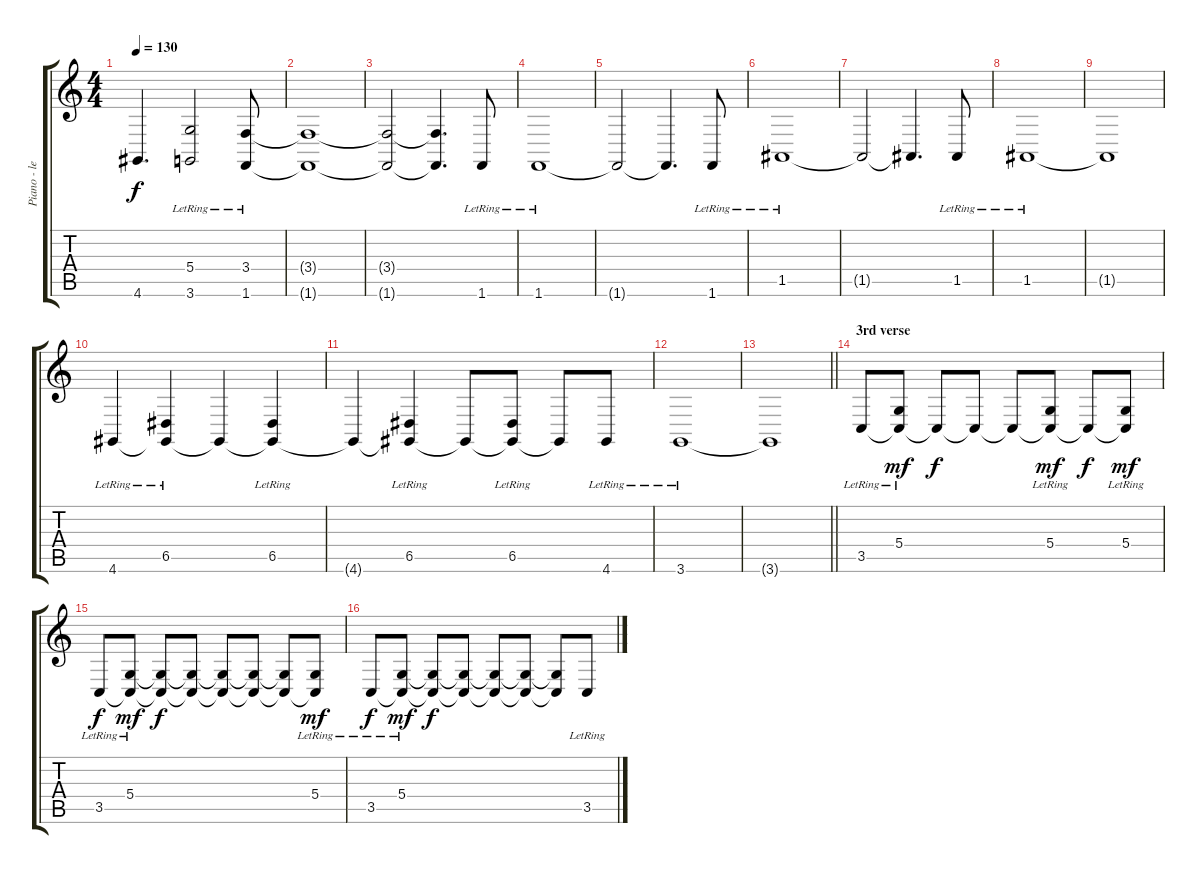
\track ("Piano - left ha" "Piano - le") {instrument brightacousticpiano}
\staff {score tabs}
\tuning (E4 B3 G3 D3 A2 E2) {hide}
\ts (4 4)
\tempo 130
\clef g2
\ks c
4.6{t}.4{d dy f} (5.4{lr} 3.6{lr}).2 (3.4{lr} 1.6{lr}).8 |
(3.4{t} 1.6{t}).1 |
(3.4{t} 1.6{t}).2 (3.4{t} 1.6{t}).4{d} 1.6{lr}.8 |
1.6{lr}.1 |
1.6{t}.2 1.6{t}.4{d} 1.6{lr}.8 |
1.5{lr}.1 |
1.5{t}.2 1.5{t}.4{d} 1.5{lr}.8 |
1.5{lr}.1 |
1.5{t}.1 |
4.6{lr}.4 (6.5{lr} 4.6{t}).4 4.6{t}.4 (6.5{lr} 4.6{t}).4 |
4.6{t}.4 (6.5{lr} 4.6{t}).4 4.6{t}.8 (6.5{lr} 4.6{t}).8 4.6{t}.8 4.6{lr}.8 |
3.6{lr}.1 |
\barLineRight lightlight
3.6{t}.1 |
\section ("" "3rd verse")
3.5{lr}.8 (5.4{lr} 3.5{t}).8{dy mf} 3.5{t}.8{dy f} 3.5{t}.8 3.5{t}.8 (5.4{lr} 3.5{t}).8{dy mf} 3.5{t}.8{dy f} (5.4{lr} 3.5{t}).8{dy mf} |
3.5{lr}.8{dy f} (5.4{lr} 3.5{t}).8{dy mf} (5.4{t} 3.5{t}).8{dy f} (5.4{t} 3.5{t}).8 (5.4{t} 3.5{t}).8 (5.4{t} 3.5{t}).8 (5.4{t} 3.5{t}).8 (5.4{lr} 3.5{t}).8{dy mf} |
3.5{lr}.8{dy f} (5.4{lr} 3.5{t}).8{dy mf} (5.4{t} 3.5{t}).8{dy f} (5.4{t} 3.5{t}).8 (5.4{t} 3.5{t}).8 (5.4{t} 3.5{t}).8 (5.4{t} 3.5{t}).8 3.5{lr}.8
